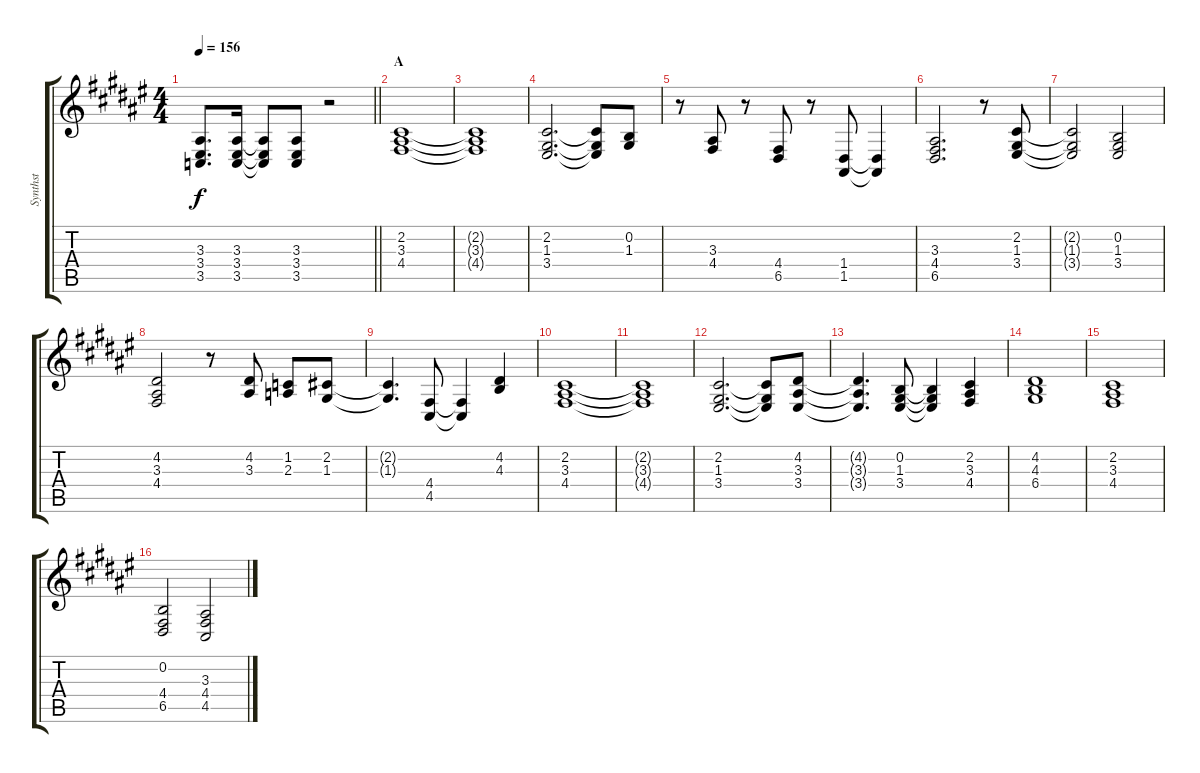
\track ("Synthst" "Synthst") {instrument stringensemble1}
\staff {score tabs}
\tuning (E4 B3 G3 D3 A2 E2) {hide}
\ts (4 4)
\tempo 156
\clef g2
\barLineRight lightlight
\ks f#
(3.3 3.4 3.5).8{d dy f} (3.3 3.4 3.5).16 (3.3{t} 3.4{t} 3.5{t}).8 (3.3 3.4 3.5).8 r.2 |
\section ("" "A")
(2.2 3.3 4.4).1 |
(2.2{t} 3.3{t} 4.4{t}).1 |
(2.2 1.3 3.4).2{d} (2.2{t} 1.3{t} 3.4{t}).8 (0.2 1.3).8 |
r.8 (3.3 4.4).8 r.8 (4.4 6.5).8 r.8 (1.4 1.5).8 (1.4{t} 1.5{t}).4 |
(3.3 4.4 6.5).2{d} r.8 (2.2 1.3 3.4).8 |
(2.2{t} 1.3{t} 3.4{t}).2 (0.2 1.3 3.4).2 |
(4.2 3.3 4.4).2 r.8 (4.2 3.3).8 (1.2 2.3).8 (2.2 1.3).8 |
(2.2{t} 1.3{t}).4{d} (4.4 4.5).8 (4.4{t} 4.5{t}).4 (4.2 4.3).4 |
(2.2 3.3 4.4).1 |
(2.2{t} 3.3{t} 4.4{t}).1 |
(2.2 1.3 3.4).2{d} (2.2{t} 1.3{t} 3.4{t}).8 (4.2 3.3 3.4).8 |
(4.2{t} 3.3{t} 3.4{t}).4{d} (0.2 1.3 3.4).8 (0.2{t} 1.3{t} 3.4{t}).4 (2.2 3.3 4.4).4 |
(4.2 4.3 6.4).1 |
(2.2 3.3 4.4).1 |
(0.2 4.4 6.5).2 (3.3 4.4 4.5).2
